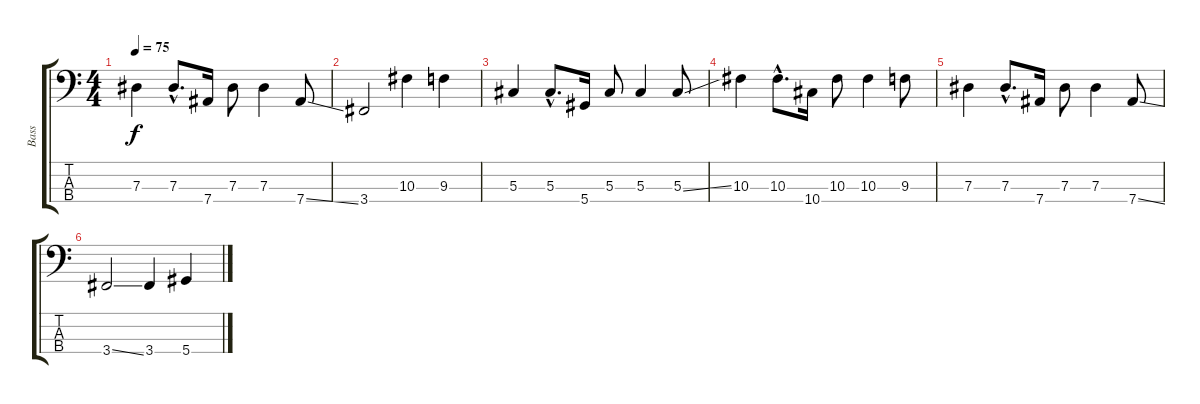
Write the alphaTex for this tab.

\track ("Bass " "Bass ") {instrument electricbassfinger}
\staff {score tabs}
\tuning (Gb2 Db2 Ab1 Eb1) {hide}
\ts (4 4)
\tempo 75
\clef f4
\ks c
7.3.4{dy f} 7.3{hac}.8{d} 7.4.16 7.3.8 7.3.4 7.4{ss}.8 |
3.4.2 10.3.4 9.3.4 |
5.3.4 5.3{hac}.8{d} 5.4.16 5.3.8 5.3.4 5.3{ss}.8 |
10.3.4 10.3{hac}.8{d} 10.4.16 10.3.8 10.3.4 9.3.8 |
7.3.4 7.3{hac}.8{d} 7.4.16 7.3.8 7.3.4 7.4{ss}.8 |
3.4{ss}.2 3.4.4 5.4.4
